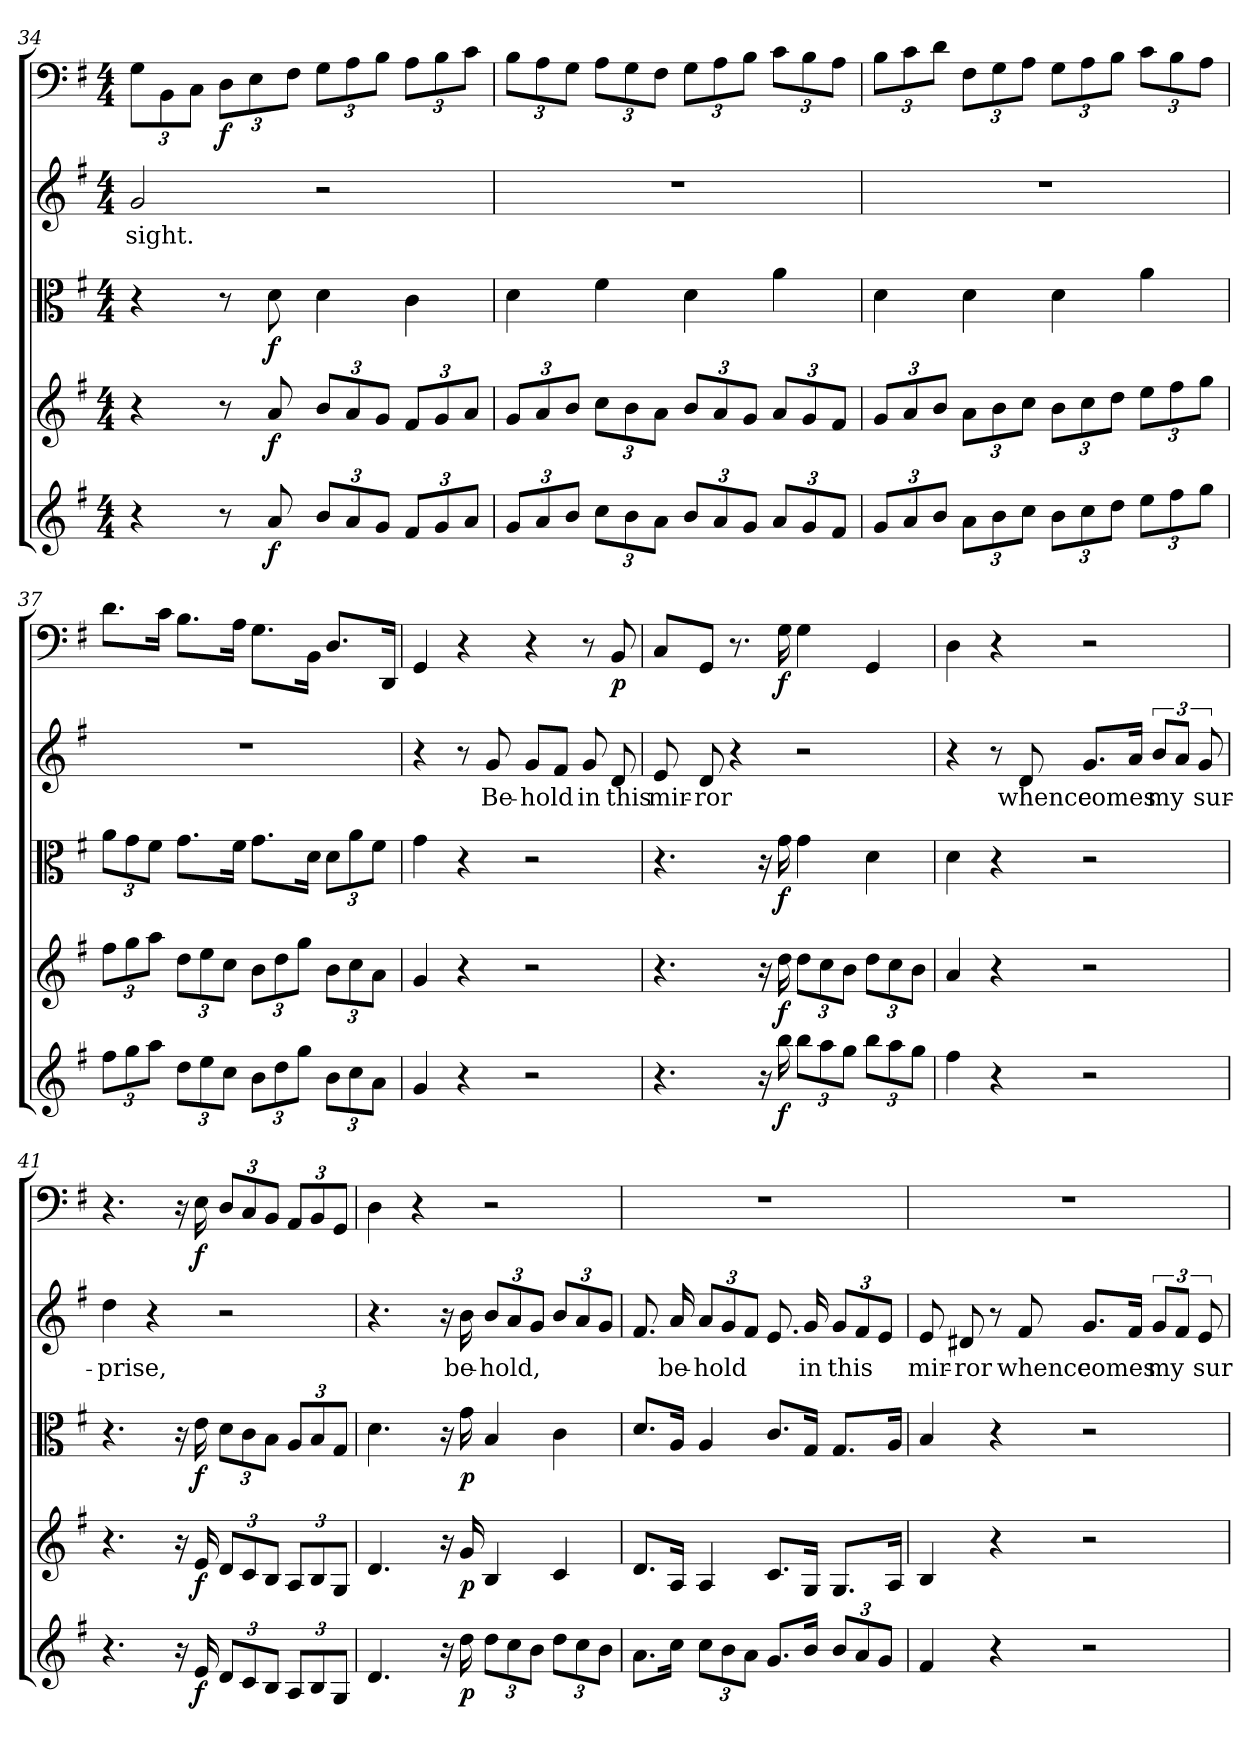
**kern	**dynam	**kern	**dynam	**kern	**dynam	**kern	**text	**kern	**dynam
*part5	*part5	*part4	*part4	*part3	*part3	*part2	*part2	*part1	*part1
*staff5	*staff5	*staff4	*staff4	*staff3	*staff3	*staff2	*staff2	*staff1	*staff1
*clefG2	*	*clefG2	*	*clefC3	*	*clefG2	*	*clefF4	*
*k[f#]	*	*k[f#]	*	*k[f#]	*	*k[f#]	*	*k[f#]	*
*e:	*	*e:	*	*e:	*	*e:	*	*e:	*
*M4/4	*	*M4/4	*	*M4/4	*	*M4/4	*	*M4/4	*
=34	=34	=34	=34	=34	=34	=34	=34	=34	=34
4r	.	4r	.	4r	.	2g/	sight.	12G\L	.
.	.	.	.	.	.	.	.	12BB\	.
.	.	.	.	.	.	.	.	12C\J	.
8r	.	8r	.	8r	.	.	.	12D\L	f
.	.	.	.	.	.	.	.	12E\	.
8a/	f	8a/	f	8d\	f	.	.	.	.
.	.	.	.	.	.	.	.	12F#\J	.
12b/L	.	12b/L	.	4d\	.	2r	.	12G\L	.
12a/	.	12a/	.	.	.	.	.	12A\	.
12g/J	.	12g/J	.	.	.	.	.	12B\J	.
12f#/L	.	12f#/L	.	4c\	.	.	.	12A\L	.
12g/	.	12g/	.	.	.	.	.	12B\	.
12a/J	.	12a/J	.	.	.	.	.	12c\J	.
=35	=35	=35	=35	=35	=35	=35	=35	=35	=35
12g/L	.	12g/L	.	4d\	.	1r	.	12B\L	.
12a/	.	12a/	.	.	.	.	.	12A\	.
12b/J	.	12b/J	.	.	.	.	.	12G\J	.
12cc\L	.	12cc\L	.	4f#\	.	.	.	12A\L	.
12b\	.	12b\	.	.	.	.	.	12G\	.
12a\J	.	12a\J	.	.	.	.	.	12F#\J	.
12b/L	.	12b/L	.	4d\	.	.	.	12G\L	.
12a/	.	12a/	.	.	.	.	.	12A\	.
12g/J	.	12g/J	.	.	.	.	.	12B\J	.
12a/L	.	12a/L	.	4a\	.	.	.	12c\L	.
12g/	.	12g/	.	.	.	.	.	12B\	.
12f#/J	.	12f#/J	.	.	.	.	.	12A\J	.
=36	=36	=36	=36	=36	=36	=36	=36	=36	=36
12g/L	.	12g/L	.	4d\	.	1r	.	12B\L	.
12a/	.	12a/	.	.	.	.	.	12c\	.
12b/J	.	12b/J	.	.	.	.	.	12d\J	.
12a\L	.	12a\L	.	4d\	.	.	.	12F#\L	.
12b\	.	12b\	.	.	.	.	.	12G\	.
12cc\J	.	12cc\J	.	.	.	.	.	12A\J	.
12b\L	.	12b\L	.	4d\	.	.	.	12G\L	.
12cc\	.	12cc\	.	.	.	.	.	12A\	.
12dd\J	.	12dd\J	.	.	.	.	.	12B\J	.
12ee\L	.	12ee\L	.	4a\	.	.	.	12c\L	.
12ff#\	.	12ff#\	.	.	.	.	.	12B\	.
12gg\J	.	12gg\J	.	.	.	.	.	12A\J	.
=37	=37	=37	=37	=37	=37	=37	=37	=37	=37
12ff#\L	.	12ff#\L	.	12a\L	.	1r	.	8.d\L	.
12gg\	.	12gg\	.	12g\	.	.	.	.	.
12aa\J	.	12aa\J	.	12f#\J	.	.	.	.	.
.	.	.	.	.	.	.	.	16c\Jk	.
12dd\L	.	12dd\L	.	8.g\L	.	.	.	8.B\L	.
12ee\	.	12ee\	.	.	.	.	.	.	.
12cc\J	.	12cc\J	.	.	.	.	.	.	.
.	.	.	.	16f#\Jk	.	.	.	16A\Jk	.
12b\L	.	12b\L	.	8.g\L	.	.	.	8.G\L	.
12dd\	.	12dd\	.	.	.	.	.	.	.
12gg\J	.	12gg\J	.	.	.	.	.	.	.
.	.	.	.	16d\Jk	.	.	.	16BB\Jk	.
12b\L	.	12b\L	.	12d\L	.	.	.	8.D/L	.
12cc\	.	12cc\	.	12a\	.	.	.	.	.
12a\J	.	12a\J	.	12f#\J	.	.	.	.	.
.	.	.	.	.	.	.	.	16DD/Jk	.
=38	=38	=38	=38	=38	=38	=38	=38	=38	=38
4g/	.	4g/	.	4g\	.	4r	.	4GG/	.
4r	.	4r	.	4r	.	8r	.	4r	.
.	.	.	.	.	.	8g/	Be-	.	.
2r	.	2r	.	2r	.	8g/L	-hold	4r	.
.	.	.	.	.	.	8f#/J	.	.	.
.	.	.	.	.	.	8g/	in	8r	.
.	.	.	.	.	.	8d/	this	8BB/	p
=39	=39	=39	=39	=39	=39	=39	=39	=39	=39
4.r	.	4.r	.	4.r	.	8e/	mir-	8C/L	.
.	.	.	.	.	.	8d/	-ror	8GG/J	.
.	.	.	.	.	.	4r	.	8.r	.
16r	.	16r	.	16r	.	.	.	.	.
16bb\	f	16dd\	f	16g\	f	.	.	16G\	f
12bb\L	.	12dd\L	.	4g\	.	2r	.	4G\	.
12aa\	.	12cc\	.	.	.	.	.	.	.
12gg\J	.	12b\J	.	.	.	.	.	.	.
12bb\L	.	12dd\L	.	4d\	.	.	.	4GG/	.
12aa\	.	12cc\	.	.	.	.	.	.	.
12gg\J	.	12b\J	.	.	.	.	.	.	.
=40	=40	=40	=40	=40	=40	=40	=40	=40	=40
4ff#\	.	4a/	.	4d\	.	4r	.	4D\	.
4r	.	4r	.	4r	.	8r	.	4r	.
.	.	.	.	.	.	8d/	whence	.	.
2r	.	2r	.	2r	.	8.g/L	comes	2r	.
.	.	.	.	.	.	16a/Jk	.	.	.
.	.	.	.	.	.	12b/L	my	.	.
.	.	.	.	.	.	12a/J	.	.	.
.	.	.	.	.	.	12g/	sur-	.	.
=41	=41	=41	=41	=41	=41	=41	=41	=41	=41
4.r	.	4.r	.	4.r	.	4dd\	-prise,	4.r	.
.	.	.	.	.	.	4r	.	.	.
16r	.	16r	.	16r	.	.	.	16r	.
16e/	f	16e/	f	16e\	f	.	.	16E\	f
12d/L	.	12d/L	.	12d\L	.	2r	.	12D/L	.
12c/	.	12c/	.	12c\	.	.	.	12C/	.
12B/J	.	12B/J	.	12B\J	.	.	.	12BB/J	.
12A/L	.	12A/L	.	12A/L	.	.	.	12AA/L	.
12B/	.	12B/	.	12B/	.	.	.	12BB/	.
12G/J	.	12G/J	.	12G/J	.	.	.	12GG/J	.
=42	=42	=42	=42	=42	=42	=42	=42	=42	=42
4.d/	.	4.d/	.	4.d\	.	4.r	.	4D\	.
.	.	.	.	.	.	.	.	4r	.
16r	.	16r	.	16r	.	16r	.	.	.
16dd\	p	16g/	p	16g\	p	16b\	be-	.	.
12dd\L	.	4B/	.	4B/	.	12b/L	-hold,	2r	.
12cc\	.	.	.	.	.	12a/	.	.	.
12b\J	.	.	.	.	.	12g/J	.	.	.
12dd\L	.	4c/	.	4c\	.	12b/L	.	.	.
12cc\	.	.	.	.	.	12a/	.	.	.
12b\J	.	.	.	.	.	12g/J	.	.	.
=43	=43	=43	=43	=43	=43	=43	=43	=43	=43
8.a\L	.	8.d/L	.	8.d/L	.	8.f#/	.	1r	.
16cc\Jk	.	16A/Jk	.	16A/Jk	.	16a/	be-	.	.
12cc\L	.	4A/	.	4A/	.	12a/L	-hold	.	.
12b\	.	.	.	.	.	12g/	.	.	.
12a\J	.	.	.	.	.	12f#/J	.	.	.
8.g/L	.	8.c/L	.	8.c/L	.	8.e/	.	.	.
16b/Jk	.	16G/Jk	.	16G/Jk	.	16g/	in	.	.
12b/L	.	8.G/L	.	8.G/L	.	12g/L	this	.	.
12a/	.	.	.	.	.	12f#/	.	.	.
12g/J	.	.	.	.	.	12e/J	.	.	.
.	.	16A/Jk	.	16A/Jk	.	.	.	.	.
=44	=44	=44	=44	=44	=44	=44	=44	=44	=44
4f#/	.	4B/	.	4B/	.	8e/	mir-	1r	.
.	.	.	.	.	.	8d#X/	-ror	.	.
4r	.	4r	.	4r	.	8r	.	.	.
.	.	.	.	.	.	8f#/	whence	.	.
2r	.	2r	.	2r	.	8.g/L	comes	.	.
.	.	.	.	.	.	16f#/Jk	.	.	.
.	.	.	.	.	.	12g/L	my	.	.
.	.	.	.	.	.	12f#/J	.	.	.
.	.	.	.	.	.	12e/	sur-	.	.
=	=	=	=	=	=	=	=	=	=
*-	*-	*-	*-	*-	*-	*-	*-	*-	*-
